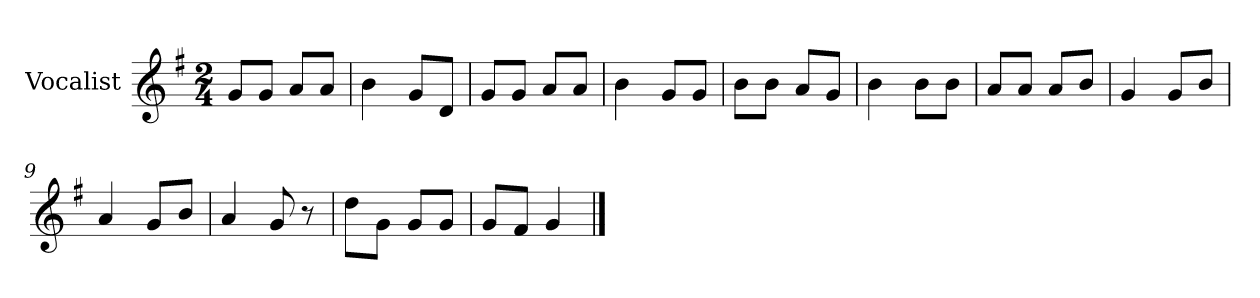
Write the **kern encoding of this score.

**kern
*part1
*staff1
*I"Vocalist
*k[f#]
*G:
*M2/4
=1
8gL
8gJ
8aL
8aJ
=2
4b
8gL
8dJ
=3
8gL
8gJ
8aL
8aJ
=4
4b
8gL
8gJ
=5
8bL
8bJ
8aL
8gJ
=6
4b
8bL
8bJ
=7
8aL
8aJ
8aL
8bJ
=8
4g
8gL
8bJ
=9
4a
8gL
8bJ
=10
4a
8g
8r
=11
8ddL
8gJ
8gL
8gJ
=12
8gL
8f#J
4g
==
*-
